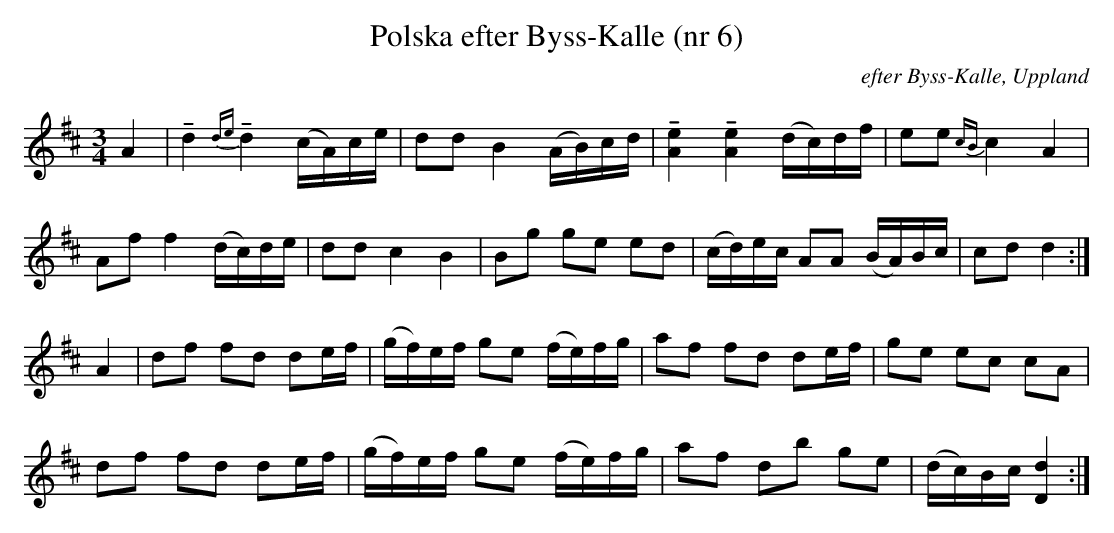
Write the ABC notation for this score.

X:1
T:Polska efter Byss-Kalle (nr 6)
O:efter Byss-Kalle, Uppland
M:3/4
L:1/16
K:D
A4 | !tenuto!d4 {de}!tenuto!d4 (cA)ce  | d2d2 B4 (AB)cd | {2} !tenuto![A4e4] !tenuto![A4e4] (dc)df | e2e2 {cB}c4 A4 |
     A2f2 f4 (dc)de | d2d2 c4 B4 | B2g2 g2e2 e2d2 | (cd)ec A2A2 (BA)Bc | c2d2 d4 :|
A4 | d2f2 f2d2 d2ef | (gf)ef g2e2 (fe)fg | a2f2 f2d2 d2ef | g2e2 e2c2 c2A2 |
     d2f2 f2d2 d2ef | (gf)ef g2e2 (fe)fg | a2f2 d2b2 g2e2 | (dc)Bc [d4D4] :|
